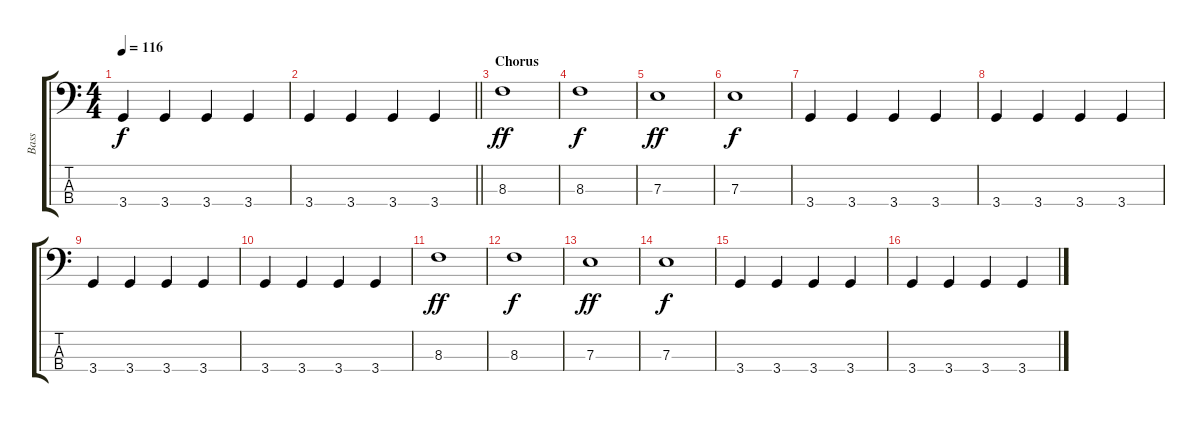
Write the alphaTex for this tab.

\track ("Bass" "Bass") {instrument electricbassfinger}
\staff {score tabs}
\tuning (G2 D2 A1 E1) {hide}
\ts (4 4)
\tempo 116
\clef f4
\ks c
3.4.4{dy f} 3.4.4 3.4.4 3.4.4 |
\barLineRight lightlight
3.4.4 3.4.4 3.4.4 3.4.4 |
\section ("" "Chorus")
8.3.1{dy ff} |
8.3.1{dy f} |
7.3.1{dy ff} |
7.3.1{dy f} |
3.4.4 3.4.4 3.4.4 3.4.4 |
3.4.4 3.4.4 3.4.4 3.4.4 |
3.4.4 3.4.4 3.4.4 3.4.4 |
3.4.4 3.4.4 3.4.4 3.4.4 |
8.3.1{dy ff} |
8.3.1{dy f} |
7.3.1{dy ff} |
7.3.1{dy f} |
3.4.4 3.4.4 3.4.4 3.4.4 |
3.4.4 3.4.4 3.4.4 3.4.4
